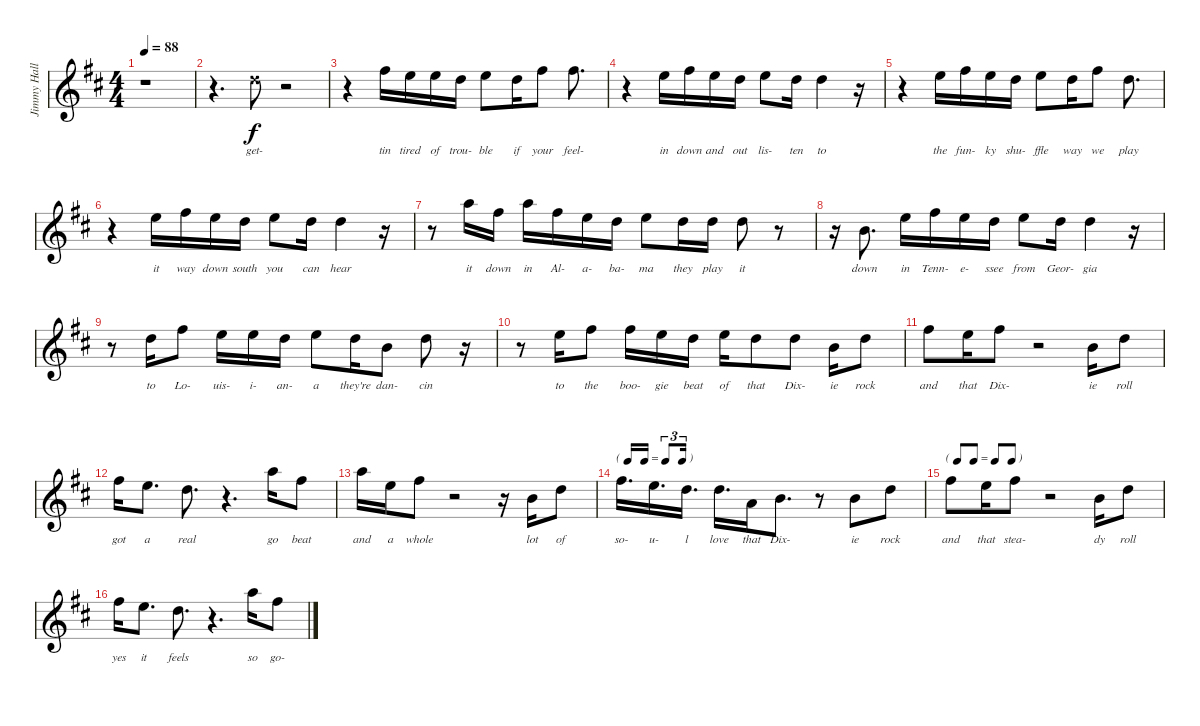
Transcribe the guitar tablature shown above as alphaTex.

\track ("Jimmy Hall Vocals" "Jimmy Hall") {instrument contrabass}
\staff {score}
\tuning (E4 B3 G3 D3 A2 E2) {hide}
\ts (4 4)
\tempo 88
\clef g2
\ks d
r.1{dy f} |
r.4{d} 7.3{x}.8{lyrics (0 "get-") lyrics (1 "") lyrics (2 "") lyrics (3 "") lyrics (4 "")} r.2 |
r.4 7.2.16{lyrics (0 "tin") lyrics (1 "") lyrics (2 "") lyrics (3 "") lyrics (4 "") volume 14} 9.3.16{lyrics (0 "tired") lyrics (1 "") lyrics (2 "") lyrics (3 "") lyrics (4 "")} 9.3.16{lyrics (0 "of") lyrics (1 "") lyrics (2 "") lyrics (3 "") lyrics (4 "")} 7.3.16{lyrics (0 "trou-") lyrics (1 "") lyrics (2 "") lyrics (3 "") lyrics (4 "")} 9.3.8{lyrics (0 "ble") lyrics (1 "") lyrics (2 "") lyrics (3 "") lyrics (4 "")} 7.3.16{lyrics (0 "if") lyrics (1 "") lyrics (2 "") lyrics (3 "") lyrics (4 "")} 7.2.8{lyrics (0 "your") lyrics (1 "") lyrics (2 "") lyrics (3 "") lyrics (4 "")} 7.2.8{d lyrics (0 "feel-") lyrics (1 "") lyrics (2 "") lyrics (3 "") lyrics (4 "")} |
r.4 9.3.16{lyrics (0 "in") lyrics (1 "") lyrics (2 "") lyrics (3 "") lyrics (4 "")} 7.2.16{lyrics (0 "down") lyrics (1 "") lyrics (2 "") lyrics (3 "") lyrics (4 "")} 9.3.16{lyrics (0 "and") lyrics (1 "") lyrics (2 "") lyrics (3 "") lyrics (4 "")} 7.3.16{lyrics (0 "out") lyrics (1 "") lyrics (2 "") lyrics (3 "") lyrics (4 "")} 9.3.8{lyrics (0 "lis-") lyrics (1 "") lyrics (2 "") lyrics (3 "") lyrics (4 "")} 7.3.16{lyrics (0 "ten") lyrics (1 "") lyrics (2 "") lyrics (3 "") lyrics (4 "")} 7.3.4{lyrics (0 "to") lyrics (1 "") lyrics (2 "") lyrics (3 "") lyrics (4 "")} r.16 |
r.4 9.3.16{lyrics (0 "the") lyrics (1 "") lyrics (2 "") lyrics (3 "") lyrics (4 "")} 7.2.16{lyrics (0 "fun-") lyrics (1 "") lyrics (2 "") lyrics (3 "") lyrics (4 "")} 9.3.16{lyrics (0 "ky") lyrics (1 "") lyrics (2 "") lyrics (3 "") lyrics (4 "")} 7.3.16{lyrics (0 "shu-") lyrics (1 "") lyrics (2 "") lyrics (3 "") lyrics (4 "")} 9.3.8{lyrics (0 "ffle") lyrics (1 "") lyrics (2 "") lyrics (3 "") lyrics (4 "")} 7.3.16{lyrics (0 "way") lyrics (1 "") lyrics (2 "") lyrics (3 "") lyrics (4 "")} 7.2.8{lyrics (0 "we") lyrics (1 "") lyrics (2 "") lyrics (3 "") lyrics (4 "")} 7.3.8{d lyrics (0 "play") lyrics (1 "") lyrics (2 "") lyrics (3 "") lyrics (4 "")} |
r.4 9.3.16{lyrics (0 "it") lyrics (1 "") lyrics (2 "") lyrics (3 "") lyrics (4 "")} 7.2.16{lyrics (0 "way") lyrics (1 "") lyrics (2 "") lyrics (3 "") lyrics (4 "")} 9.3.16{lyrics (0 "down") lyrics (1 "") lyrics (2 "") lyrics (3 "") lyrics (4 "")} 7.3.16{lyrics (0 "south") lyrics (1 "") lyrics (2 "") lyrics (3 "") lyrics (4 "")} 9.3.8{lyrics (0 "you") lyrics (1 "") lyrics (2 "") lyrics (3 "") lyrics (4 "")} 7.3.16{lyrics (0 "can") lyrics (1 "") lyrics (2 "") lyrics (3 "") lyrics (4 "")} 7.3.4{lyrics (0 "hear") lyrics (1 "") lyrics (2 "") lyrics (3 "") lyrics (4 "")} r.16 |
r.8 5.1.16{lyrics (0 "it") lyrics (1 "") lyrics (2 "") lyrics (3 "") lyrics (4 "")} 7.2.16{lyrics (0 "down") lyrics (1 "") lyrics (2 "") lyrics (3 "") lyrics (4 "")} 10.2.16{lyrics (0 "in") lyrics (1 "") lyrics (2 "") lyrics (3 "") lyrics (4 "")} 7.2.16{lyrics (0 "Al-") lyrics (1 "") lyrics (2 "") lyrics (3 "") lyrics (4 "")} 9.3.16{lyrics (0 "a-") lyrics (1 "") lyrics (2 "") lyrics (3 "") lyrics (4 "")} 7.3.16{lyrics (0 "ba-") lyrics (1 "") lyrics (2 "") lyrics (3 "") lyrics (4 "")} 9.3.8{lyrics (0 "ma") lyrics (1 "") lyrics (2 "") lyrics (3 "") lyrics (4 "")} 7.3.16{lyrics (0 "they") lyrics (1 "") lyrics (2 "") lyrics (3 "") lyrics (4 "")} 7.3.16{lyrics (0 "play") lyrics (1 "") lyrics (2 "") lyrics (3 "") lyrics (4 "")} 7.3.8{lyrics (0 "it") lyrics (1 "") lyrics (2 "") lyrics (3 "") lyrics (4 "")} r.8 |
r.16 9.4.8{d lyrics (0 "down") lyrics (1 "") lyrics (2 "") lyrics (3 "") lyrics (4 "")} 9.3.16{lyrics (0 "in") lyrics (1 "") lyrics (2 "") lyrics (3 "") lyrics (4 "")} 7.2.16{lyrics (0 "Tenn-") lyrics (1 "") lyrics (2 "") lyrics (3 "") lyrics (4 "")} 9.3.16{lyrics (0 "e-") lyrics (1 "") lyrics (2 "") lyrics (3 "") lyrics (4 "")} 7.3.16{lyrics (0 "ssee") lyrics (1 "") lyrics (2 "") lyrics (3 "") lyrics (4 "")} 9.3.8{lyrics (0 "from") lyrics (1 "") lyrics (2 "") lyrics (3 "") lyrics (4 "")} 7.3.16{lyrics (0 "Geor-") lyrics (1 "") lyrics (2 "") lyrics (3 "") lyrics (4 "")} 7.3.4{lyrics (0 "gia") lyrics (1 "") lyrics (2 "") lyrics (3 "") lyrics (4 "")} r.16 |
r.8 7.3.16{lyrics (0 "to") lyrics (1 "") lyrics (2 "") lyrics (3 "") lyrics (4 "")} 7.2.8{lyrics (0 "Lo-") lyrics (1 "") lyrics (2 "") lyrics (3 "") lyrics (4 "")} 9.3.16{lyrics (0 "uis-") lyrics (1 "") lyrics (2 "") lyrics (3 "") lyrics (4 "")} 9.3.16{lyrics (0 "i-") lyrics (1 "") lyrics (2 "") lyrics (3 "") lyrics (4 "")} 7.3.16{lyrics (0 "an-") lyrics (1 "") lyrics (2 "") lyrics (3 "") lyrics (4 "")} 9.3.8{lyrics (0 "a") lyrics (1 "") lyrics (2 "") lyrics (3 "") lyrics (4 "")} 7.3.16{lyrics (0 "they're") lyrics (1 "") lyrics (2 "") lyrics (3 "") lyrics (4 "")} 9.4.8{lyrics (0 "dan-") lyrics (1 "") lyrics (2 "") lyrics (3 "") lyrics (4 "")} 7.3.8{lyrics (0 "cin") lyrics (1 "") lyrics (2 "") lyrics (3 "") lyrics (4 "")} r.16 |
r.8 9.3.16{lyrics (0 "to") lyrics (1 "") lyrics (2 "") lyrics (3 "") lyrics (4 "")} 7.2.8{lyrics (0 "the") lyrics (1 "") lyrics (2 "") lyrics (3 "") lyrics (4 "")} 7.2.16{lyrics (0 "boo-") lyrics (1 "") lyrics (2 "") lyrics (3 "") lyrics (4 "")} 9.3.16{lyrics (0 "gie") lyrics (1 "") lyrics (2 "") lyrics (3 "") lyrics (4 "")} 7.3.16{lyrics (0 "beat") lyrics (1 "") lyrics (2 "") lyrics (3 "") lyrics (4 "")} 9.3.16{lyrics (0 "of") lyrics (1 "") lyrics (2 "") lyrics (3 "") lyrics (4 "")} 7.3.8{lyrics (0 "that") lyrics (1 "") lyrics (2 "") lyrics (3 "") lyrics (4 "")} 7.3.8{lyrics (0 "Dix-") lyrics (1 "") lyrics (2 "") lyrics (3 "") lyrics (4 "")} 4.3.16{lyrics (0 "ie") lyrics (1 "") lyrics (2 "") lyrics (3 "") lyrics (4 "")} 7.3.8{lyrics (0 "rock") lyrics (1 "") lyrics (2 "") lyrics (3 "") lyrics (4 "")} |
7.2.8{lyrics (0 "and") lyrics (1 "") lyrics (2 "") lyrics (3 "") lyrics (4 "")} 9.3.16{lyrics (0 "that") lyrics (1 "") lyrics (2 "") lyrics (3 "") lyrics (4 "")} 7.2.8{lyrics (0 "Dix-") lyrics (1 "") lyrics (2 "") lyrics (3 "") lyrics (4 "")} r.2 4.3.16{lyrics (0 "ie") lyrics (1 "") lyrics (2 "") lyrics (3 "") lyrics (4 "")} 7.3.8{lyrics (0 "roll") lyrics (1 "") lyrics (2 "") lyrics (3 "") lyrics (4 "")} |
7.2.16{lyrics (0 "got") lyrics (1 "") lyrics (2 "") lyrics (3 "") lyrics (4 "")} 9.3.8{d lyrics (0 "a") lyrics (1 "") lyrics (2 "") lyrics (3 "") lyrics (4 "")} 7.3.8{d lyrics (0 "real") lyrics (1 "") lyrics (2 "") lyrics (3 "") lyrics (4 "")} r.4{d} 10.2.16{lyrics (0 "go") lyrics (1 "") lyrics (2 "") lyrics (3 "") lyrics (4 "")} 7.2.8{lyrics (0 "beat") lyrics (1 "") lyrics (2 "") lyrics (3 "") lyrics (4 "")} |
10.2.16{lyrics (0 "and") lyrics (1 "") lyrics (2 "") lyrics (3 "") lyrics (4 "")} 9.3.16{lyrics (0 "a") lyrics (1 "") lyrics (2 "") lyrics (3 "") lyrics (4 "")} 7.2.8{lyrics (0 "whole") lyrics (1 "") lyrics (2 "") lyrics (3 "") lyrics (4 "")} r.2 r.16 4.3.16{lyrics (0 "lot") lyrics (1 "") lyrics (2 "") lyrics (3 "") lyrics (4 "")} 7.3.8{lyrics (0 "of") lyrics (1 "") lyrics (2 "") lyrics (3 "") lyrics (4 "")} |
\tf triplet16th
7.2.16{d lyrics (0 "so-") lyrics (1 "") lyrics (2 "") lyrics (3 "") lyrics (4 "")} 9.3.16{d lyrics (0 "u-") lyrics (1 "") lyrics (2 "") lyrics (3 "") lyrics (4 "")} 7.3.16{d lyrics (0 "l") lyrics (1 "") lyrics (2 "") lyrics (3 "") lyrics (4 "")} 7.3.16{d lyrics (0 "love") lyrics (1 "") lyrics (2 "") lyrics (3 "") lyrics (4 "")} 7.4.16{lyrics (0 "that") lyrics (1 "") lyrics (2 "") lyrics (3 "") lyrics (4 "")} 9.4.8{d lyrics (0 "Dix-") lyrics (1 "") lyrics (2 "") lyrics (3 "") lyrics (4 "")} r.8 4.3.8{lyrics (0 "ie") lyrics (1 "") lyrics (2 "") lyrics (3 "") lyrics (4 "")} 7.3.8{lyrics (0 "rock") lyrics (1 "") lyrics (2 "") lyrics (3 "") lyrics (4 "")} |
\tf none
7.2.8{lyrics (0 "and") lyrics (1 "") lyrics (2 "") lyrics (3 "") lyrics (4 "")} 9.3.16{lyrics (0 "that") lyrics (1 "") lyrics (2 "") lyrics (3 "") lyrics (4 "")} 7.2.8{lyrics (0 "stea-") lyrics (1 "") lyrics (2 "") lyrics (3 "") lyrics (4 "")} r.2 4.3.16{lyrics (0 "dy") lyrics (1 "") lyrics (2 "") lyrics (3 "") lyrics (4 "")} 7.3.8{lyrics (0 "roll") lyrics (1 "") lyrics (2 "") lyrics (3 "") lyrics (4 "")} |
7.2.16{lyrics (0 "yes") lyrics (1 "") lyrics (2 "") lyrics (3 "") lyrics (4 "")} 9.3.8{d lyrics (0 "it") lyrics (1 "") lyrics (2 "") lyrics (3 "") lyrics (4 "")} 7.3.8{d lyrics (0 "feels") lyrics (1 "") lyrics (2 "") lyrics (3 "") lyrics (4 "")} r.4{d} 10.2.16{lyrics (0 "so") lyrics (1 "") lyrics (2 "") lyrics (3 "") lyrics (4 "")} 7.2.8{lyrics (0 "go-") lyrics (1 "") lyrics (2 "") lyrics (3 "") lyrics (4 "")}
